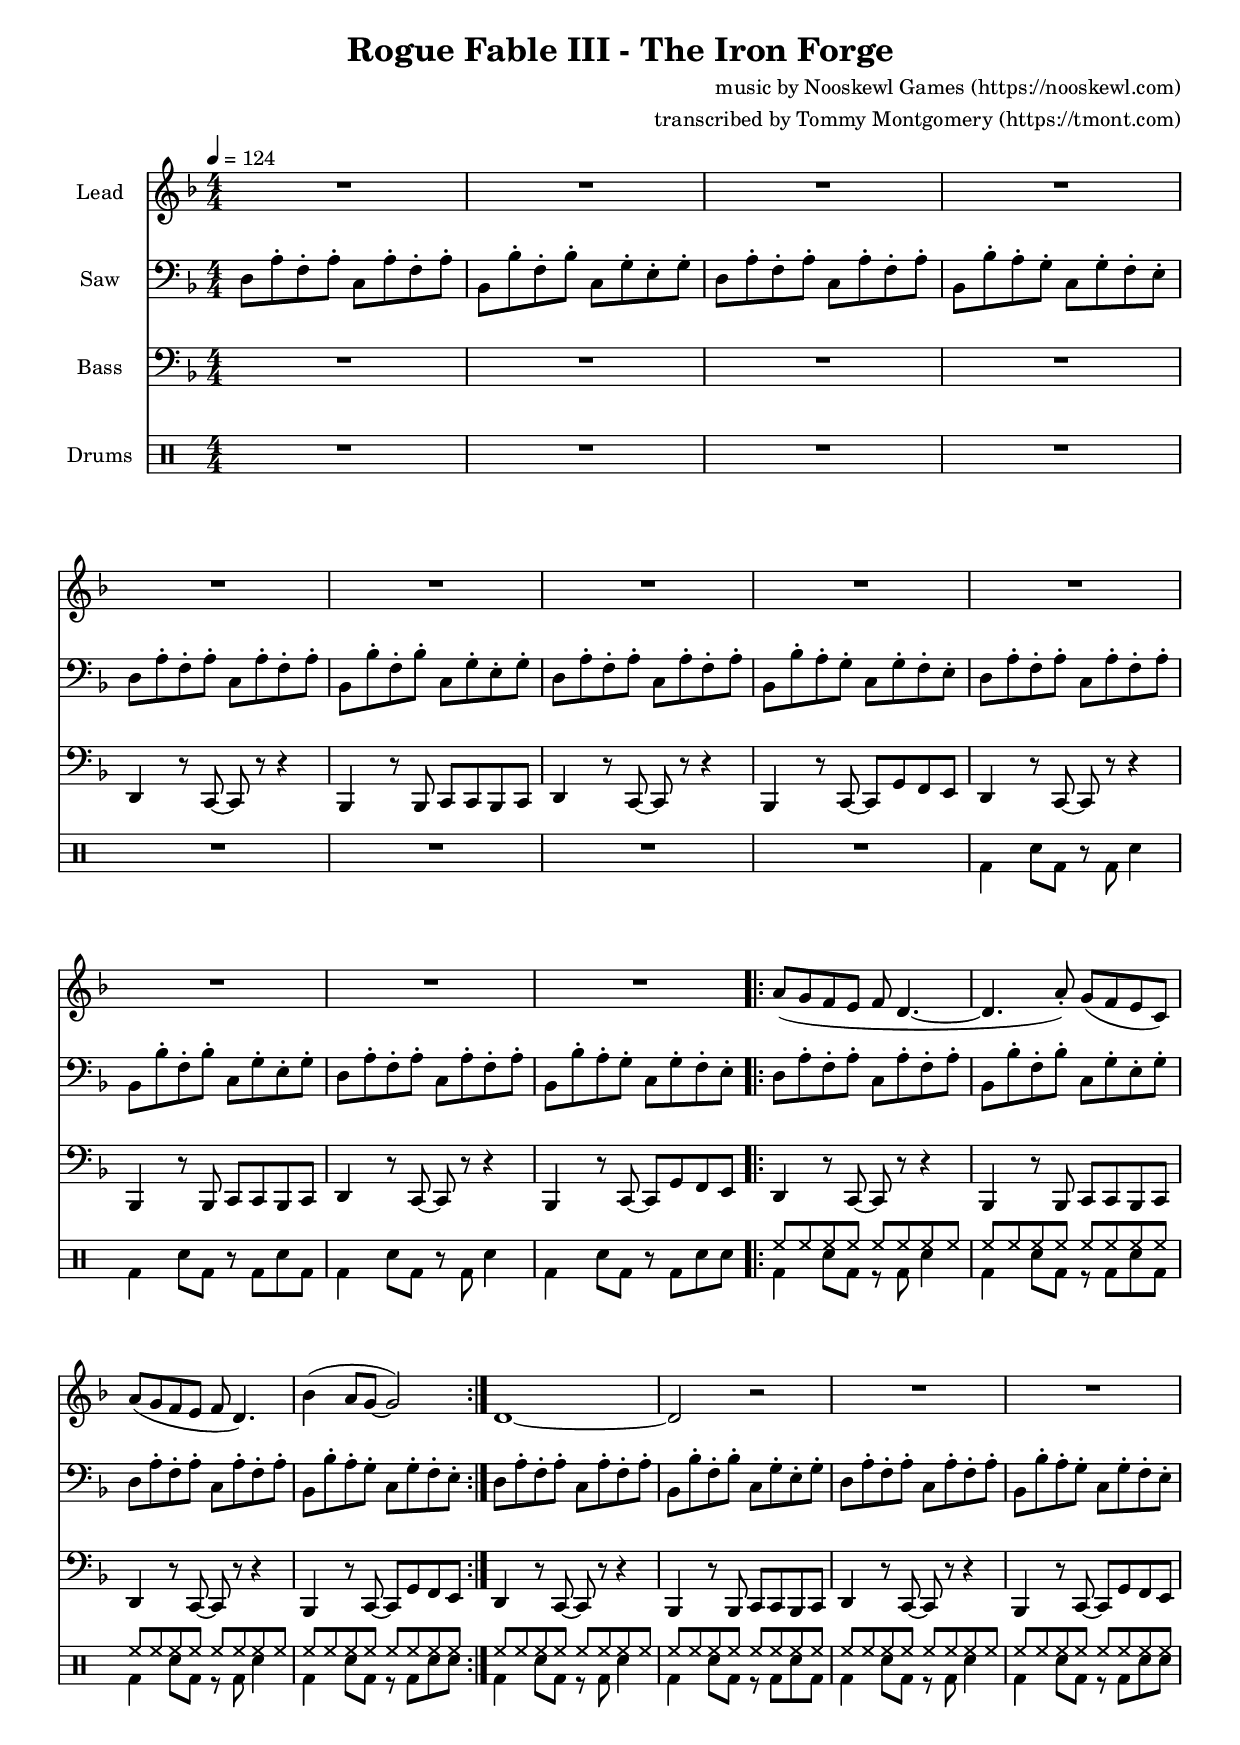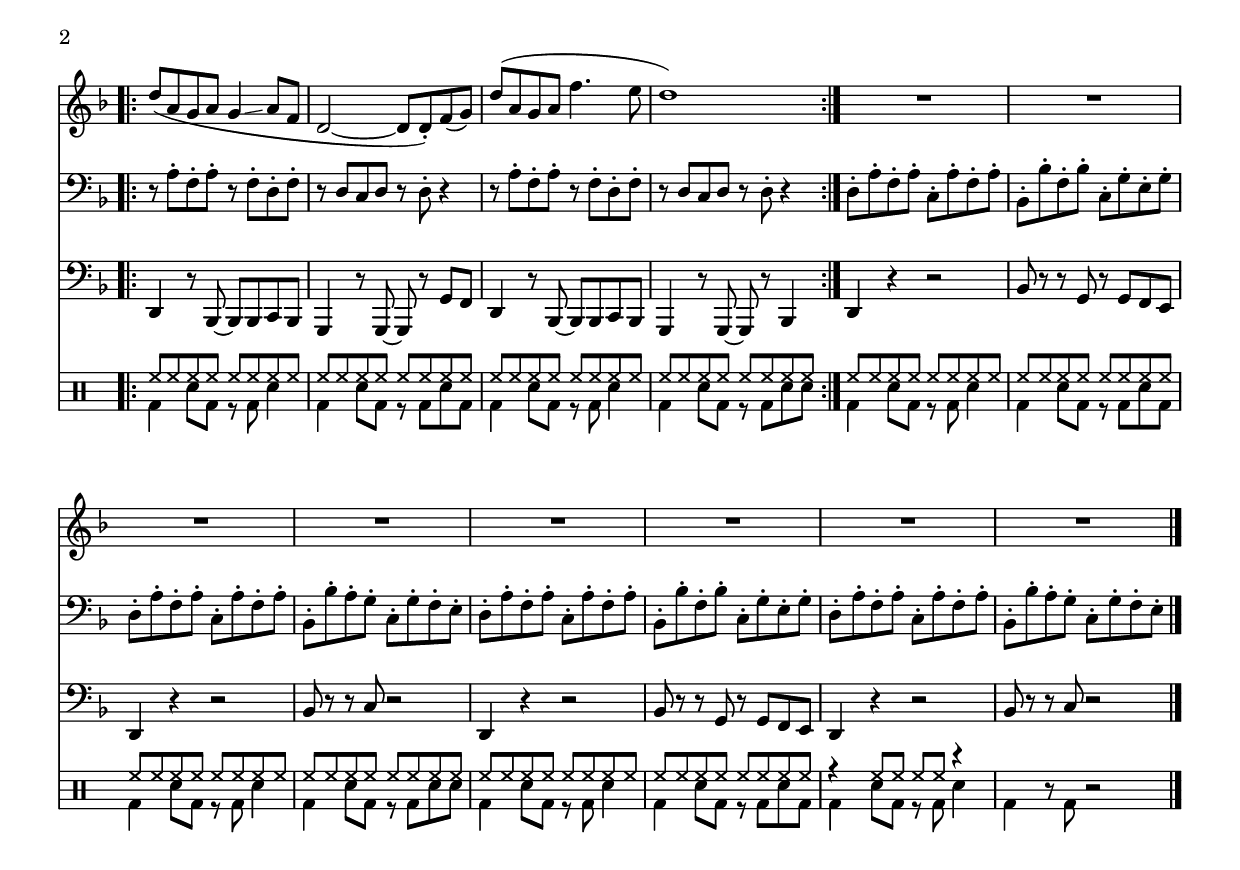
\include "articulate.ly"

\version "2.22.1"
\language "english"

#(set-global-staff-size 18)

\header {
  title = "Rogue Fable III - The Iron Forge"
  composer = "music by Nooskewl Games (https://nooskewl.com)"
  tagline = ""
  arranger = "transcribed by Tommy Montgomery (https://tmont.com)"
}

\paper {
  % system-system-spacing = #'((basic-distance . 0.1) (padding . 4))
}

global = {
  \set Staff.printKeyCancellation = ##f
  \numericTimeSignature
  \compressEmptyMeasures
  \override TupletBracket #'bracket-visibility = #'if-no-beam
  \override MultiMeasureRest.expand-limit = #3
  \override Score.ChordName.font-name = #"Noto Serif"
  \override Score.ChordName.font-size = #0
  \override Score.LyricText.font-name = #"Noto Serif"
  \override Score.LyricText.font-size = #0
  \key d \minor
  \tempo 4 = 124
}

sawHighMainRiff = \relative c {
  d8 a'-. f-. a-. c, a'-. f-. a-. |
  bf, bf'-. f-. bf-. c, g'-. e-. g-. |
  d a'-. f-. a-. c, a'-. f-. a-. |
  bf, bf'-. a-. g-. c, g'-. f-. e-. |
}

sawtoothHigh = \relative c {
  \global
  \clef bass

  \sawHighMainRiff
  \break

  % bass enters
  \repeat unfold 2 { \sawHighMainRiff }

  % lead enters
  \repeat volta 2 { \sawHighMainRiff }

  \sawHighMainRiff

  \repeat volta 2 {
    \repeat unfold 2 {
      r8 a'-. f-. a-. r f-. d-. f-. |
      r d c d r d-. r4 |
    }
  }

  % all notes staccato
  \repeat unfold 2 {
    d8-. a'-. f-. a-. c,-. a'-. f-. a-. |
    bf,-. bf'-. f-. bf-. c,-. g'-. e-. g-. |
    d-. a'-. f-. a-. c,-. a'-. f-. a-. |
    bf,-. bf'-. a-. g-. c,-. g'-. f-. e-. |
  }

  \bar "|."
}

sawLowMainRiff = \relative c, {
  d4 r8 c ~ c r8 r4 | bf4 r8 bf c c bf c |
  d4 r8 c ~ c r8 r4 | bf4 r8 c ~ c8 g' f e |
}

sawtoothLow = \relative c, {
  \global
  \clef bass

  R1*4 |

  \repeat unfold 2 { \sawLowMainRiff }

  \repeat volta 2 \sawLowMainRiff

  \sawLowMainRiff

  \repeat volta 2 {
    d4 r8 bf8 ~ bf bf c bf |
    g4 r8 g8 ~ g r g' f |
    d4 r8 bf8 ~ bf bf c bf |
    g4 r8 g8 ~ g r bf4 |
  }

  \repeat unfold 2 {
    d4 r4 r2 | bf'8 r r g r g f e |
    d4 r4 r2 | bf'8r  r c r2 |
  }
}

mainDrumBeatKickSnare = \drummode {
  bd4 sn8 bd r bd sn4 | bd4 sn8 bd r bd sn bd |
  bd4 sn8 bd r bd sn4 | bd4 sn8 bd r bd sn sn |
}

percussion = \drummode {
  \global
  R1*8 |

  \stemDown

  \mainDrumBeatKickSnare


  \repeat volta 2 {
    <<
      { \repeat unfold 32 { hh8 }  } \\
      { \mainDrumBeatKickSnare }
    >>
  }

  <<
    { \repeat unfold 32 { hh8 }  } \\
    { \mainDrumBeatKickSnare }
  >>

  \repeat volta 2 {
    <<
      { \repeat unfold 32 { hh8 }  } \\
      { \mainDrumBeatKickSnare }
    >>
  }

  <<
    { \repeat unfold 32 { hh8 }  } \\
    { \mainDrumBeatKickSnare }
  >>

  <<
    { \repeat unfold 16 { hh8 } | r4 hh8 hh hh hh r4 } \\
    {
      bd4 sn8 bd r bd sn4 | bd4 sn8 bd r bd sn bd |
      bd4 sn8 bd r bd sn4 |
    }
  >>

  bd4 r8 bd r2 |
}

lead = \relative c'' {
  \global

  R1*12 |


  \repeat volta 2 {
    a8( g f e f d4. ~ | d4. a'8)-. g( f e c) |
    a'( g f e f d4.) | bf'4( a8 g ~ g2)  |
  }
  d1 ~ | d2 r2 | R1*2 |

  \repeat volta 2 {
    d'8( a g a g4\glissando a8 f |
    d2 ~ d8 d)-. f( g) |
    d'( a g a f'4. e8 |
    d1) |
  }

  R1*8 |
}

leadStaff = \new Staff \with {
  instrumentName = "Lead"
  midiInstrument = #"lead 8 (bass+lead)"
  midiMinimumVolume = #0.6
  midiMaximumVolume = #0.6
} {
  \lead
}

highSawStaff = \new Staff \with {
  instrumentName = "Saw"
  midiInstrument = #"lead 2 (sawtooth)"
  midiMinimumVolume = #0.8
  midiMaximumVolume = #0.8
} {
  \sawtoothHigh
}

lowSawStaff = \new Staff \with {
  instrumentName = "Bass"
  midiInstrument = #"lead 8 (bass+lead)"
  midiMinimumVolume = #0.6
  midiMaximumVolume = #0.6
} {
  \sawtoothLow
}

drumStaff = \new DrumStaff \with {
  instrumentName = "Drums"
  midiMinimumVolume = #0.9
  midiMaximumVolume = #0.9
} {
  \percussion
}

\score {
  <<
    \leadStaff
    \highSawStaff
    \lowSawStaff
    \drumStaff
  >>
  \layout {
    \context {
      \Score \omit BarNumber
    }
    \context {
      % \Staff \RemoveEmptyStaves
      \override Glissando.minimum-length = #4
      \override Glissando.springs-and-rods = #ly:spanner::set-spacing-rods
      \override Glissando.thickness = #2
      \override VerticalAxisGroup.remove-first = ##t
    }
  }
}

\score {
  \articulate \unfoldRepeats {
    <<
      \leadStaff
      \highSawStaff
      \lowSawStaff
      \drumStaff
  >>
  }
  \midi {}
}
